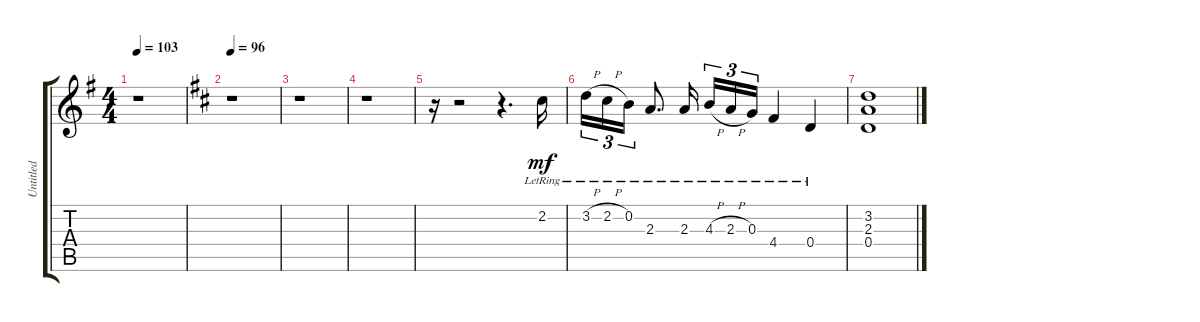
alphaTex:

\track ("Untitled" "Untitled") {instrument acousticguitarnylon}
\staff {score tabs}
\tuning (E4 B3 G3 D3 A2 E2) {hide}
\ts (4 4)
\tempo 103
\clef g2
\ks g
r.1{dy f} |
\tempo 96
\ks d
r.1 |
r.1 |
r.1 |
r.16 r.2 r.4{d} 2.2{lr}.16{dy mf} |
3.2{h lr}.16{tu (3 2)} 2.2{h lr}.16{tu (3 2)} 0.2{lr}.16{tu (3 2)} 2.3{lr}.8{d} 2.3{lr}.16{beam splitsecondary} 4.3{h lr}.16{tu (3 2)} 2.3{h lr}.16{tu (3 2)} 0.3{lr}.16{tu (3 2)} 4.4{lr}.4 0.4{lr}.4 |
(3.2 2.3 0.4).1
